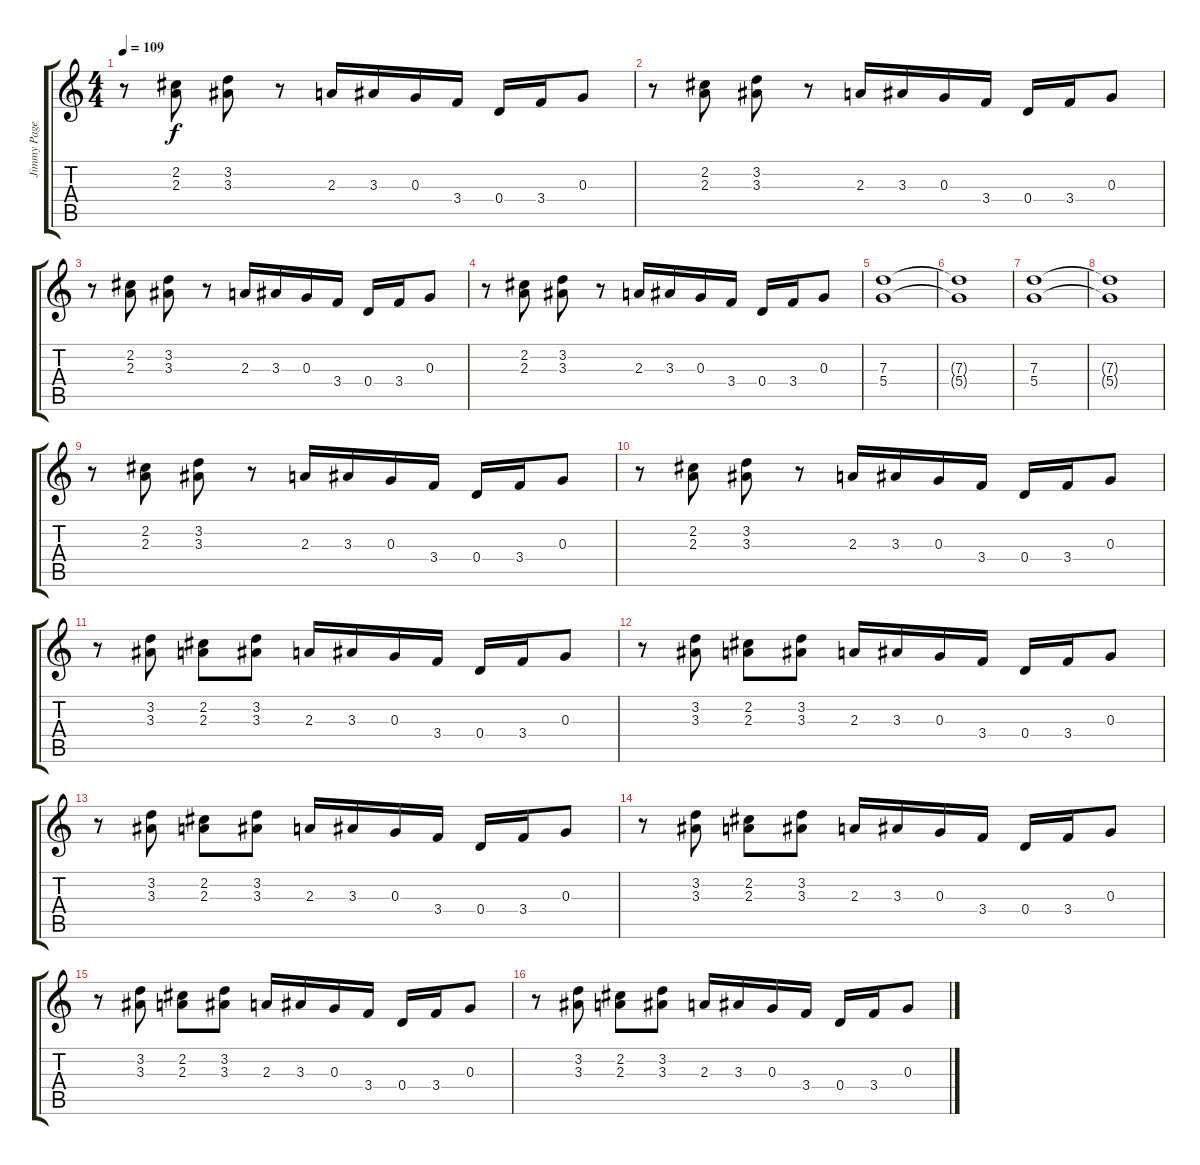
\track ("Jimmy Page (Guitar 1)" "Jimmy Page") {instrument distortionguitar}
\staff {score tabs}
\tuning (E4 B3 G3 D3 A2 E2) {hide}
\ts (4 4)
\tempo 109
\clef g2
\ks c
r.8{dy f} (2.2 2.3).8 (3.2 3.3).8 r.8 2.3.16 3.3.16 0.3.16 3.4.16 0.4.16 3.4.16 0.3.8 |
r.8 (2.2 2.3).8 (3.2 3.3).8 r.8 2.3.16 3.3.16 0.3.16 3.4.16 0.4.16 3.4.16 0.3.8 |
r.8 (2.2 2.3).8 (3.2 3.3).8 r.8 2.3.16 3.3.16 0.3.16 3.4.16 0.4.16 3.4.16 0.3.8 |
r.8 (2.2 2.3).8 (3.2 3.3).8 r.8 2.3.16 3.3.16 0.3.16 3.4.16 0.4.16 3.4.16 0.3.8 |
(7.3 5.4).1 |
(7.3{t} 5.4{t}).1 |
(7.3 5.4).1 |
(7.3{t} 5.4{t}).1 |
r.8 (2.2 2.3).8 (3.2 3.3).8 r.8 2.3.16 3.3.16 0.3.16 3.4.16 0.4.16 3.4.16 0.3.8 |
r.8 (2.2 2.3).8 (3.2 3.3).8 r.8 2.3.16 3.3.16 0.3.16 3.4.16 0.4.16 3.4.16 0.3.8 |
r.8 (3.2 3.3).8 (2.2 2.3).8 (3.2 3.3).8 2.3.16 3.3.16 0.3.16 3.4.16 0.4.16 3.4.16 0.3.8 |
r.8 (3.2 3.3).8 (2.2 2.3).8 (3.2 3.3).8 2.3.16 3.3.16 0.3.16 3.4.16 0.4.16 3.4.16 0.3.8 |
r.8 (3.2 3.3).8 (2.2 2.3).8 (3.2 3.3).8 2.3.16 3.3.16 0.3.16 3.4.16 0.4.16 3.4.16 0.3.8 |
r.8 (3.2 3.3).8 (2.2 2.3).8 (3.2 3.3).8 2.3.16 3.3.16 0.3.16 3.4.16 0.4.16 3.4.16 0.3.8 |
r.8 (3.2 3.3).8 (2.2 2.3).8 (3.2 3.3).8 2.3.16 3.3.16 0.3.16 3.4.16 0.4.16 3.4.16 0.3.8 |
r.8 (3.2 3.3).8 (2.2 2.3).8 (3.2 3.3).8 2.3.16 3.3.16 0.3.16 3.4.16 0.4.16 3.4.16 0.3.8
